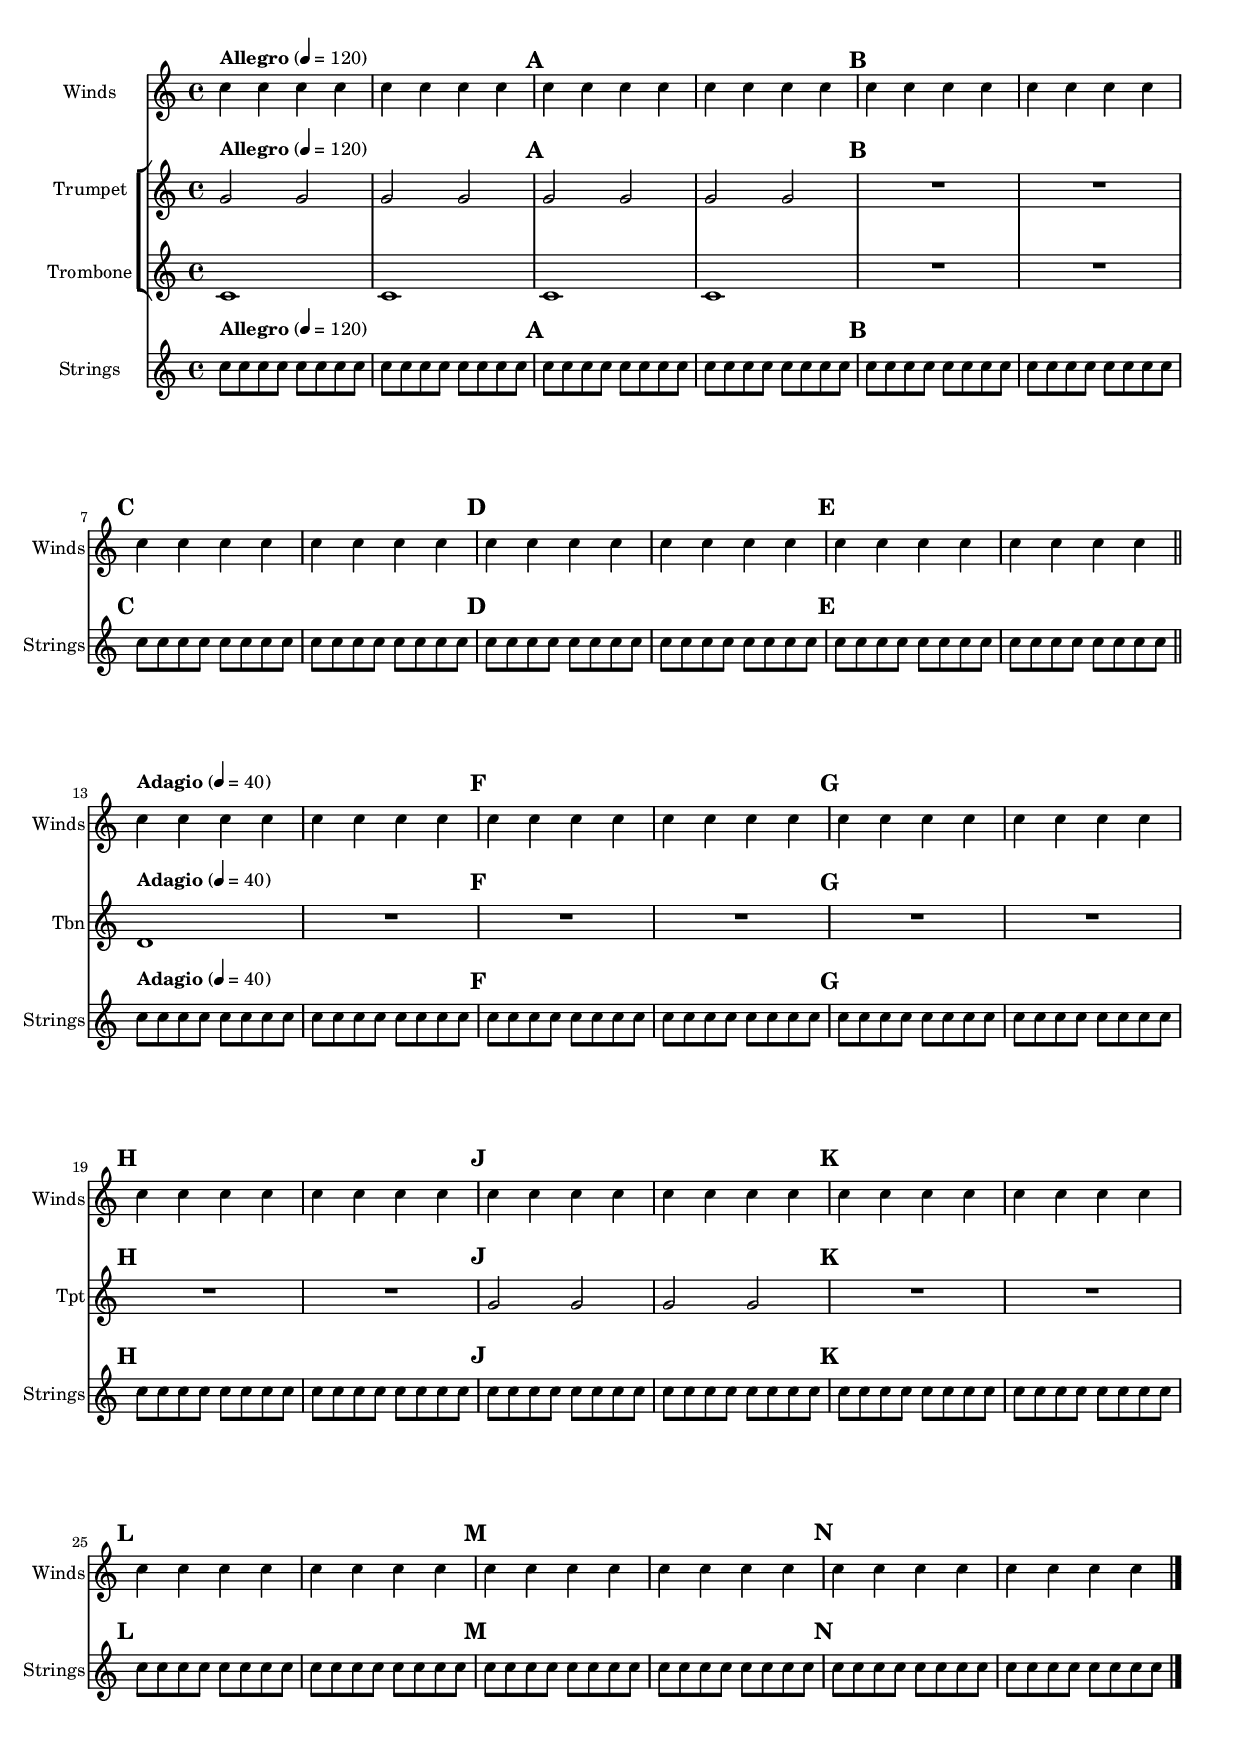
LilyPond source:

% DO NOT EDIT this file manually; it is automatically
% generated from Documentation/snippets/new
% Make any changes in Documentation/snippets/new/
% and then run scripts/auxiliar/makelsr.py
%
% This file is in the public domain.
%% Note: this file works from version 2.19.48
\version "2.19.48"
\header {
  lsrtags = "contexts-and-engravers, staff-notation"
  texidoc = "
Using @code{MarkLine} contexts (such as in
@uref{http://lsr.di.unimi.it/LSR/Item?id=1010, LSR1010}) in a
Frenched score can be problematic if all the staves between two
@code{MarkLine}s are removed in one system. The
@code{Keep_alive_together_engraver} can be used within each
@code{StaffGroup} to keep the @code{MarkLine} alive only as long
as the other staves in the group stay alive.
"
  doctitle = "Using marklines in a Frenched score"
} % begin verbatim

bars = {
  \tempo "Allegro" 4=120
  s1*2
  \repeat unfold 5 { \mark \default s1*2 }
  \bar "||"
  \tempo "Adagio" 4=40
  s1*2
  \repeat unfold 8 { \mark \default s1*2 }
  \bar "|."
}
winds = \repeat unfold 120 { c''4 }
trumpet = { \repeat unfold 8 g'2 R1*16 \repeat unfold 4 g'2 R1*8 }
trombone = { \repeat unfold 4 c'1 R1*8 d'1 R1*17 }
strings = \repeat unfold 240 { c''8 }

#(set-global-staff-size 16)
\paper {
  systems-per-page = 5
  ragged-last-bottom = ##f
}

\layout {
  indent = 15\mm
  short-indent = 5\mm
  \context {
    \name MarkLine
    \type Engraver_group
    \consists Output_property_engraver
    \consists Axis_group_engraver
    \consists Mark_engraver
    \consists Metronome_mark_engraver
    \override VerticalAxisGroup.remove-empty = ##t
    \override VerticalAxisGroup.remove-layer = #'any
    \override VerticalAxisGroup.staff-affinity = #DOWN
    \override VerticalAxisGroup.nonstaff-relatedstaff-spacing.basic-distance = 1
    keepAliveInterfaces = #'()
  }
  \context {
    \Staff
    \override VerticalAxisGroup.remove-empty = ##t
    \override VerticalAxisGroup.remove-layer = ##f
  }
  \context {
    \StaffGroup
    \accepts MarkLine
    \consists Keep_alive_together_engraver
  }
  \context {
    \Score
    \remove Mark_engraver
    \remove Metronome_mark_engraver
  }
}

\score {
  <<
    \new StaffGroup = "winds" \with {
      instrumentName = "Winds"
      shortInstrumentName = "Winds"
    } <<
      \new MarkLine \bars
      \new Staff \winds
    >>
    \new StaffGroup = "brass" <<
      \new MarkLine \bars
      \new Staff = "trumpet" \with {
        instrumentName = "Trumpet"
        shortInstrumentName = "Tpt"
      } \trumpet
      \new Staff = "trombone" \with {
        instrumentName = "Trombone"
        shortInstrumentName = "Tbn"
      } \trombone
    >>
    \new StaffGroup = "strings" \with {
      instrumentName = "Strings"
      shortInstrumentName = "Strings"
    } <<
      \new MarkLine \bars
      \new Staff = "strings" { \strings }
    >>
  >>
}
